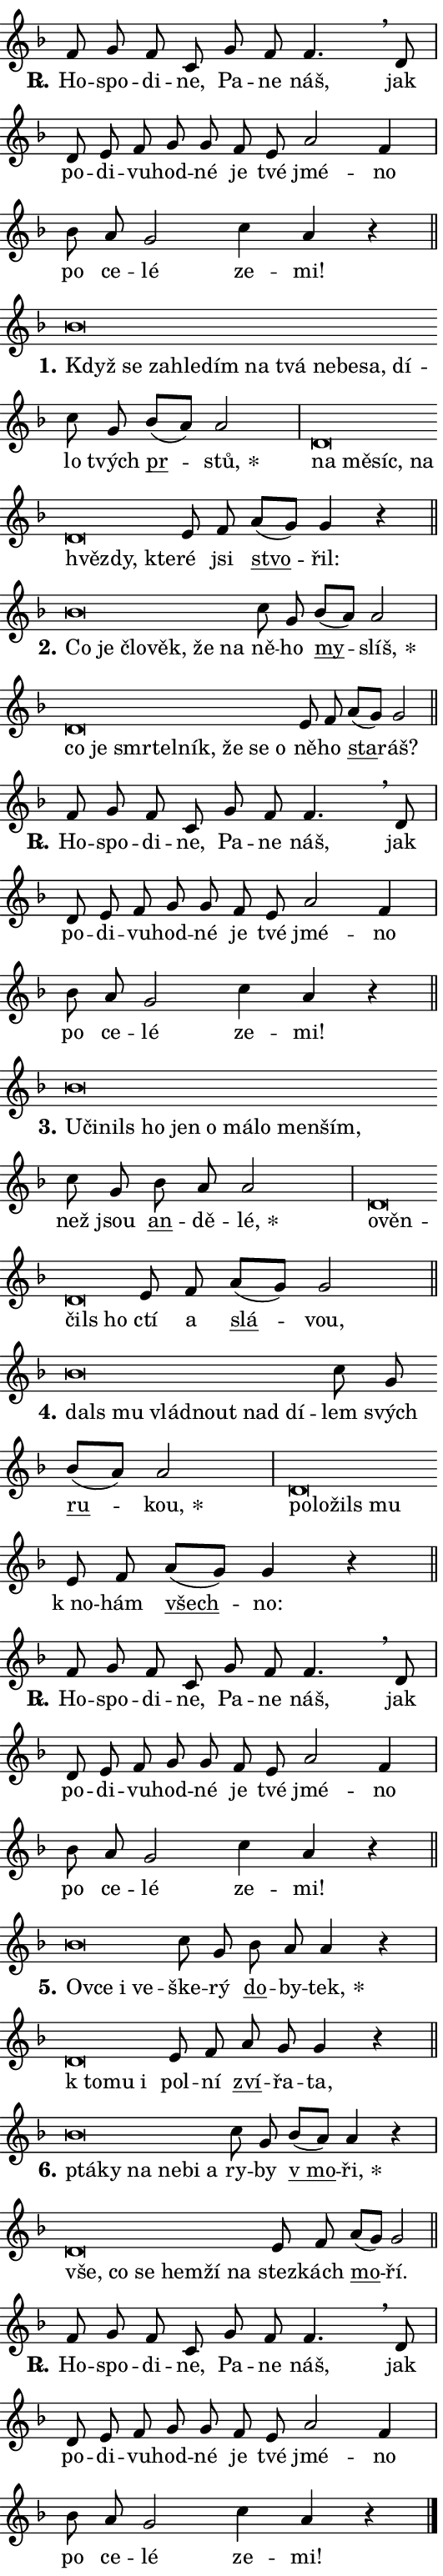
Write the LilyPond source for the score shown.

\version "2.24.0"
\header { tagline = "" }
\paper {
  indent = 0\cm
  top-margin = 0\cm
  right-margin = 0.13\cm % to fit lyric hyphens
  bottom-margin = 0\cm
  left-margin = 0\cm
  paper-width = 9\cm
  page-breaking = #ly:one-page-breaking
  system-system-spacing.basic-distance = #11
  score-system-spacing.basic-distance = #11
  ragged-last = ##f
}


%% Author: Thomas Morley
%% https://lists.gnu.org/archive/html/lilypond-user/2020-05/msg00002.html
#(define (line-position grob)
"Returns position of @var[grob} in current system:
   @code{'start}, if at first time-step
   @code{'end}, if at last time-step
   @code{'middle} otherwise
"
  (let* ((col (ly:item-get-column grob))
         (ln (ly:grob-object col 'left-neighbor))
         (rn (ly:grob-object col 'right-neighbor))
         (col-to-check-left (if (ly:grob? ln) ln col))
         (col-to-check-right (if (ly:grob? rn) rn col))
         (break-dir-left
           (and
             (ly:grob-property col-to-check-left 'non-musical #f)
             (ly:item-break-dir col-to-check-left)))
         (break-dir-right
           (and
             (ly:grob-property col-to-check-right 'non-musical #f)
             (ly:item-break-dir col-to-check-right))))
        (cond ((eqv? 1 break-dir-left) 'start)
              ((eqv? -1 break-dir-right) 'end)
              (else 'middle))))

#(define (tranparent-at-line-position vctor)
  (lambda (grob)
  "Relying on @code{line-position} select the relevant enry from @var{vctor}.
Used to determine transparency,"
    (case (line-position grob)
      ((end) (not (vector-ref vctor 0)))
      ((middle) (not (vector-ref vctor 1)))
      ((start) (not (vector-ref vctor 2))))))

noteHeadBreakVisibility =
#(define-music-function (break-visibility)(vector?)
"Makes @code{NoteHead}s transparent relying on @var{break-visibility}"
#{
  \override NoteHead.transparent =
    #(tranparent-at-line-position break-visibility)
#})

#(define delete-ledgers-for-transparent-note-heads
  (lambda (grob)
    "Reads whether a @code{NoteHead} is transparent.
If so this @code{NoteHead} is removed from @code{'note-heads} from
@var{grob}, which is supposed to be @code{LedgerLineSpanner}.
As a result ledgers are not printed for this @code{NoteHead}"
    (let* ((nhds-array (ly:grob-object grob 'note-heads))
           (nhds-list
             (if (ly:grob-array? nhds-array)
                 (ly:grob-array->list nhds-array)
                 '()))
           ;; Relies on the transparent-property being done before
           ;; Staff.LedgerLineSpanner.after-line-breaking is executed.
           ;; This is fragile ...
           (to-keep
             (remove
               (lambda (nhd)
                 (ly:grob-property nhd 'transparent #f))
               nhds-list)))
      ;; TODO find a better method to iterate over grob-arrays, similiar
      ;; to filter/remove etc for lists
      ;; For now rebuilt from scratch
      (set! (ly:grob-object grob 'note-heads)  '())
      (for-each
        (lambda (nhd)
          (ly:pointer-group-interface::add-grob grob 'note-heads nhd))
        to-keep))))

squashNotes = {
  \override NoteHead.X-extent = #'(-0.2 . 0.2)
  \override NoteHead.Y-extent = #'(-0.75 . 0)
  \override NoteHead.stencil =
    #(lambda (grob)
       (let ((pos (ly:grob-property grob 'staff-position)))
         (begin
           (if (< pos -7) (display "ERROR: Lower brevis then expected\n") (display ""))
           (if (<= pos -6) ly:text-interface::print ly:note-head::print))))
}
unSquashNotes = {
  \revert NoteHead.X-extent
  \revert NoteHead.Y-extent
  \revert NoteHead.stencil
}

hideNotes = \noteHeadBreakVisibility #begin-of-line-visible
unHideNotes = \noteHeadBreakVisibility #all-visible

% work-around for resetting accidentals
% https://lilypond.org/doc/v2.23/Documentation/notation/displaying-rhythms#unmetered-music
cadenzaMeasure = {
  \cadenzaOff
  \partial 1024 s1024
  \cadenzaOn
}

#(define-markup-command (accent layout props text) (markup?)
  "Underline accented syllable"
  (interpret-markup layout props
    #{\markup \override #'(offset . 4.3) \underline { #text }#}))

responsum = \markup \concat {
  "R" \hspace #-1.05 \path #0.1 #'((moveto 0 0.07) (lineto 0.9 0.8)) \hspace #0.05 "."
}

spaceSize = #0.6828661417322834 % exact space size for TeX Gyre Schola

\layout {
  \context {
    \Staff
    \remove "Time_signature_engraver"
    \override LedgerLineSpanner.after-line-breaking = #delete-ledgers-for-transparent-note-heads
  }
  \context {
    \Lyrics {
      \override LyricSpace.minimum-distance = \spaceSize
      \override LyricText.font-name = #"TeX Gyre Schola"
      \override LyricText.font-size = 1
      \override StanzaNumber.font-name = #"TeX Gyre Schola Bold"
      \override StanzaNumber.font-size = 1
    }
  }
  \context {
    \Score 
    \override NoteHead.text =
      #(lambda (grob) 
        (let ((pos (ly:grob-property grob 'staff-position)))
          #{\markup {
            \combine
              \halign #-0.55 \raise #(if (= pos -6) 0 0.5) \override #'(thickness . 2) \draw-line #'(3.2 . 0)
              \musicglyph "noteheads.sM1"
          }#}))
  }
}

% magnetic-lyrics.ily
%
%   written by
%     Jean Abou Samra <jean@abou-samra.fr>
%     Werner Lemberg <wl@gnu.org>
%
%   adapted by
%     Jiri Hon <jiri.hon@gmail.com>
%
% Version 2022-Apr-15

% https://www.mail-archive.com/lilypond-user@gnu.org/msg149350.html

#(define (Left_hyphen_pointer_engraver context)
   "Collect syllable-hyphen-syllable occurrences in lyrics and store
them in properties.  This engraver only looks to the left.  For
example, if the lyrics input is @code{foo -- bar}, it does the
following.

@itemize @bullet
@item
Set the @code{text} property of the @code{LyricHyphen} grob between
@q{foo} and @q{bar} to @code{foo}.

@item
Set the @code{left-hyphen} property of the @code{LyricText} grob with
text @q{foo} to the @code{LyricHyphen} grob between @q{foo} and
@q{bar}.
@end itemize

Use this auxiliary engraver in combination with the
@code{lyric-@/text::@/apply-@/magnetic-@/offset!} hook."
   (let ((hyphen #f)
         (text #f))
     (make-engraver
      (acknowledgers
       ((lyric-syllable-interface engraver grob source-engraver)
        (set! text grob)))
      (end-acknowledgers
       ((lyric-hyphen-interface engraver grob source-engraver)
        ;(when (not (grob::has-interface grob 'lyric-space-interface))
          (set! hyphen grob)));)
      ((stop-translation-timestep engraver)
       (when (and text hyphen)
         (ly:grob-set-object! text 'left-hyphen hyphen))
       (set! text #f)
       (set! hyphen #f)))))

#(define (lyric-text::apply-magnetic-offset! grob)
   "If the space between two syllables is less than the value in
property @code{LyricText@/.details@/.squash-threshold}, move the right
syllable to the left so that it gets concatenated with the left
syllable.

Use this function as a hook for
@code{LyricText@/.after-@/line-@/breaking} if the
@code{Left_@/hyphen_@/pointer_@/engraver} is active."
   (let ((hyphen (ly:grob-object grob 'left-hyphen #f)))
     (when hyphen
       (let ((left-text (ly:spanner-bound hyphen LEFT)))
         (when (grob::has-interface left-text 'lyric-syllable-interface)
           (let* ((common (ly:grob-common-refpoint grob left-text X))
                  (this-x-ext (ly:grob-extent grob common X))
                  (left-x-ext
                   (begin
                     ;; Trigger magnetism for left-text.
                     (ly:grob-property left-text 'after-line-breaking)
                     (ly:grob-extent left-text common X)))
                  ;; `delta` is the gap width between two syllables.
                  (delta (- (interval-start this-x-ext)
                            (interval-end left-x-ext)))
                  (details (ly:grob-property grob 'details))
                  (threshold (assoc-get 'squash-threshold details 0.2)))
             (when (< delta threshold)
               (let* (;; We have to manipulate the input text so that
                      ;; ligatures crossing syllable boundaries are not
                      ;; disabled.  For languages based on the Latin
                      ;; script this is essentially a beautification.
                      ;; However, for non-Western scripts it can be a
                      ;; necessity.
                      (lt (ly:grob-property left-text 'text))
                      (rt (ly:grob-property grob 'text))
                      (is-space (grob::has-interface hyphen 'lyric-space-interface))
                      (space (if is-space " " ""))
                      (extra-delta (if is-space spaceSize 0))
                      ;; Append new syllable.
                      (ltrt-space (if (and (string? lt) (string? rt))
                                (string-append lt space rt)
                                (make-concat-markup (list lt space rt))))
                      ;; Right-align `ltrt` to the right side.
                      (ltrt-space-markup (grob-interpret-markup
                               grob
                               (make-translate-markup
                                (cons (interval-length this-x-ext) 0)
                                (make-right-align-markup ltrt-space)))))
                 (begin
                   ;; Don't print `left-text`.
                   (ly:grob-set-property! left-text 'stencil #f)
                   ;; Set text and stencil (which holds all collected
                   ;; syllables so far) and shift it to the left.
                   (ly:grob-set-property! grob 'text ltrt-space)
                   (ly:grob-set-property! grob 'stencil ltrt-space-markup)
                   (ly:grob-translate-axis! grob (- (- delta extra-delta)) X))))))))))


#(define (lyric-hyphen::displace-bounds-first grob)
   ;; Make very sure this callback isn't triggered too early.
   (let ((left (ly:spanner-bound grob LEFT))
         (right (ly:spanner-bound grob RIGHT)))
     (ly:grob-property left 'after-line-breaking)
     (ly:grob-property right 'after-line-breaking)
     (ly:lyric-hyphen::print grob)))

squashThreshold = #0.4

\layout {
  \context {
    \Lyrics
    \consists #Left_hyphen_pointer_engraver
    \override LyricText.after-line-breaking =
      #lyric-text::apply-magnetic-offset!
    \override LyricHyphen.stencil = #lyric-hyphen::displace-bounds-first
    \override LyricText.details.squash-threshold = \squashThreshold
    \override LyricHyphen.minimum-distance = 0
    \override LyricHyphen.minimum-length = \squashThreshold
  }
}

squashText = \override LyricText.details.squash-threshold = 9999
unSquashText = \override LyricText.details.squash-threshold = \squashThreshold

leftText = \override LyricText.self-alignment-X = #LEFT
unLeftText = \revert LyricText.self-alignment-X

starOffset = #(lambda (grob) 
                (let ((x_offset (ly:self-alignment-interface::aligned-on-x-parent grob)))
                  (if (= x_offset 0) 0 (+ x_offset 1.2))))

star = #(define-music-function (syllable)(string?)
"Append star separator at the end of a syllable"
#{
  \once \override LyricText.X-offset = #starOffset
  \lyricmode { \markup {
    #syllable
    \override #'((font-name . "TeX Gyre Schola Bold")) \hspace #0.2 \lower #0.65 \larger "*"
  } }
#})

starAccent = #(define-music-function (syllable)(string?)
"Append star separator at the end of a syllable and make accent"
#{
  \once \override LyricText.X-offset = #starOffset
  \lyricmode { \markup {
    \accent #syllable
    \override #'((font-name . "TeX Gyre Schola Bold")) \hspace #0.2 \lower #0.65 \larger "*"
  } }
#})

breath = #(define-music-function (syllable)(string?)
"Append breathing indicator at the end of a syllable"
#{
  \lyricmode { \markup { #syllable "+" } }
#})

optionalBreath = #(define-music-function (syllable)(string?)
"Append optional breathing indicator at the end of a syllable"
#{
  \lyricmode { \markup { #syllable "(+)" } }
#})


\score {
    <<
        \new Voice = "melody" { \cadenzaOn \key f \major \relative { f'8 g f c g' f f4. \breathe d8 \cadenzaMeasure \bar "|" d e f g g \bar "" f e \bar "" a2 f4 \cadenzaMeasure \bar "|" bes8 a g2 \bar "" c4 a r \cadenzaMeasure \bar "||" \break } }
        \new Lyrics \lyricsto "melody" { \lyricmode { \set stanza = \responsum
Ho -- spo -- di -- ne, Pa -- ne náš, jak po -- di -- vu -- hod -- né je tvé jmé -- no po ce -- lé ze -- mi! } }
    >>
    \layout {}
}

\score {
    <<
        \new Voice = "melody" { \cadenzaOn \key f \major \relative { \squashNotes bes'\breve*1/16 \hideNotes \breve*1/16 \bar "" \breve*1/16 \bar "" \breve*1/16 \bar "" \breve*1/16 \bar "" \breve*1/16 \bar "" \breve*1/16 \bar "" \breve*1/16 \bar "" \breve*1/16 \bar "" \breve*1/16 \breve*1/16 \bar "" \unHideNotes \unSquashNotes c8 g \bar "" bes[( a)] a2 \cadenzaMeasure \bar "|" \squashNotes d,\breve*1/16 \hideNotes \breve*1/16 \bar "" \breve*1/16 \bar "" \breve*1/16 \bar "" \breve*1/16 \bar "" \breve*1/16 \breve*1/16 \bar "" \unHideNotes \unSquashNotes e8 f \bar "" a[( g)] g4 r \cadenzaMeasure \bar "||" \break } }
        \new Lyrics \lyricsto "melody" { \lyricmode { \set stanza = "1."
\leftText Když \squashText se za -- hle -- dím na tvá ne -- be -- sa, dí -- \unLeftText \unSquashText lo tvých \markup \accent pr -- \star stů, \leftText na \squashText mě -- síc, na hvěz -- dy, kte -- \unLeftText \unSquashText ré jsi \markup \accent stvo -- řil: } }
    >>
    \layout {}
}

\score {
    <<
        \new Voice = "melody" { \cadenzaOn \key f \major \relative { \squashNotes bes'\breve*1/16 \hideNotes \breve*1/16 \bar "" \breve*1/16 \bar "" \breve*1/16 \bar "" \breve*1/16 \breve*1/16 \bar "" \unHideNotes \unSquashNotes c8 g \bar "" bes[( a)] a2 \cadenzaMeasure \bar "|" \squashNotes d,\breve*1/16 \hideNotes \breve*1/16 \bar "" \breve*1/16 \bar "" \breve*1/16 \bar "" \breve*1/16 \bar "" \breve*1/16 \bar "" \breve*1/16 \breve*1/16 \bar "" \unHideNotes \unSquashNotes e8 f \bar "" a[( g)] g2 \cadenzaMeasure \bar "||" \break } }
        \new Lyrics \lyricsto "melody" { \lyricmode { \set stanza = "2."
\leftText Co \squashText je člo -- věk, že na \unLeftText \unSquashText ně -- ho \markup \accent my -- \star slíš, \leftText co \squashText je smr -- tel -- ník, že se o \unLeftText \unSquashText ně -- ho \markup \accent sta -- ráš? } }
    >>
    \layout {}
}

\score {
    <<
        \new Voice = "melody" { \cadenzaOn \key f \major \relative { f'8 g f c g' f f4. \breathe d8 \cadenzaMeasure \bar "|" d e f g g \bar "" f e \bar "" a2 f4 \cadenzaMeasure \bar "|" bes8 a g2 \bar "" c4 a r \cadenzaMeasure \bar "||" \break } }
        \new Lyrics \lyricsto "melody" { \lyricmode { \set stanza = \responsum
Ho -- spo -- di -- ne, Pa -- ne náš, jak po -- di -- vu -- hod -- né je tvé jmé -- no po ce -- lé ze -- mi! } }
    >>
    \layout {}
}

\score {
    <<
        \new Voice = "melody" { \cadenzaOn \key f \major \relative { \squashNotes bes'\breve*1/16 \hideNotes \breve*1/16 \bar "" \breve*1/16 \bar "" \breve*1/16 \bar "" \breve*1/16 \bar "" \breve*1/16 \bar "" \breve*1/16 \bar "" \breve*1/16 \bar "" \breve*1/16 \breve*1/16 \bar "" \unHideNotes \unSquashNotes c8 g \bar "" bes a a2 \cadenzaMeasure \bar "|" \squashNotes d,\breve*1/16 \hideNotes \breve*1/16 \bar "" \breve*1/16 \breve*1/16 \bar "" \unHideNotes \unSquashNotes e8 f \bar "" a[( g)] g2 \cadenzaMeasure \bar "||" \break } }
        \new Lyrics \lyricsto "melody" { \lyricmode { \set stanza = "3."
\leftText U -- \squashText či -- nils ho jen o má -- lo men -- ším, \unLeftText \unSquashText než jsou \markup \accent an -- dě -- \star lé, \leftText o -- \squashText věn -- čils ho \unLeftText \unSquashText ctí a \markup \accent slá -- vou, } }
    >>
    \layout {}
}

\score {
    <<
        \new Voice = "melody" { \cadenzaOn \key f \major \relative { \squashNotes bes'\breve*1/16 \hideNotes \breve*1/16 \bar "" \breve*1/16 \bar "" \breve*1/16 \bar "" \breve*1/16 \breve*1/16 \bar "" \unHideNotes \unSquashNotes c8 g \bar "" bes[( a)] a2 \cadenzaMeasure \bar "|" \squashNotes d,\breve*1/16 \hideNotes \breve*1/16 \bar "" \breve*1/16 \breve*1/16 \bar "" \unHideNotes \unSquashNotes e8 f \bar "" a[( g)] g4 r \cadenzaMeasure \bar "||" \break } }
        \new Lyrics \lyricsto "melody" { \lyricmode { \set stanza = "4."
\leftText dals \squashText mu vlád -- nout nad dí -- \unLeftText \unSquashText lem svých \markup \accent ru -- \star kou, \leftText po -- \squashText lo -- žils mu \unLeftText \unSquashText "k no" -- hám \markup \accent všech -- no: } }
    >>
    \layout {}
}

\score {
    <<
        \new Voice = "melody" { \cadenzaOn \key f \major \relative { f'8 g f c g' f f4. \breathe d8 \cadenzaMeasure \bar "|" d e f g g \bar "" f e \bar "" a2 f4 \cadenzaMeasure \bar "|" bes8 a g2 \bar "" c4 a r \cadenzaMeasure \bar "||" \break } }
        \new Lyrics \lyricsto "melody" { \lyricmode { \set stanza = \responsum
Ho -- spo -- di -- ne, Pa -- ne náš, jak po -- di -- vu -- hod -- né je tvé jmé -- no po ce -- lé ze -- mi! } }
    >>
    \layout {}
}

\score {
    <<
        \new Voice = "melody" { \cadenzaOn \key f \major \relative { \squashNotes bes'\breve*1/16 \hideNotes \breve*1/16 \bar "" \breve*1/16 \breve*1/16 \bar "" \unHideNotes \unSquashNotes c8 g \bar "" bes a a4 r \cadenzaMeasure \bar "|" \squashNotes d,\breve*1/16 \hideNotes \breve*1/16 \breve*1/16 \bar "" \unHideNotes \unSquashNotes e8 f \bar "" a g g4 r \cadenzaMeasure \bar "||" \break } }
        \new Lyrics \lyricsto "melody" { \lyricmode { \set stanza = "5."
\leftText Ov -- \squashText ce i ve -- \unLeftText \unSquashText ške -- rý \markup \accent do -- by -- \star tek, \leftText "k to" -- \squashText mu i \unLeftText \unSquashText pol -- ní \markup \accent zví -- řa -- ta, } }
    >>
    \layout {}
}

\score {
    <<
        \new Voice = "melody" { \cadenzaOn \key f \major \relative { \squashNotes bes'\breve*1/16 \hideNotes \breve*1/16 \bar "" \breve*1/16 \bar "" \breve*1/16 \bar "" \breve*1/16 \breve*1/16 \bar "" \unHideNotes \unSquashNotes c8 g \bar "" bes[( a)] a4 r \cadenzaMeasure \bar "|" \squashNotes d,\breve*1/16 \hideNotes \breve*1/16 \bar "" \breve*1/16 \bar "" \breve*1/16 \bar "" \breve*1/16 \breve*1/16 \bar "" \unHideNotes \unSquashNotes e8 f \bar "" a[( g)] g2 \cadenzaMeasure \bar "||" \break } }
        \new Lyrics \lyricsto "melody" { \lyricmode { \set stanza = "6."
\leftText ptá -- \squashText ky na ne -- bi a \unLeftText \unSquashText ry -- by \markup \accent "v mo" -- \star ři, \leftText vše, \squashText co se hem -- ží na \unLeftText \unSquashText stez -- kách \markup \accent mo -- ří. } }
    >>
    \layout {}
}

\score {
    <<
        \new Voice = "melody" { \cadenzaOn \key f \major \relative { f'8 g f c g' f f4. \breathe d8 \cadenzaMeasure \bar "|" d e f g g \bar "" f e \bar "" a2 f4 \cadenzaMeasure \bar "|" bes8 a g2 \bar "" c4 a r \cadenzaMeasure \bar "||" \break } \bar "|." }
        \new Lyrics \lyricsto "melody" { \lyricmode { \set stanza = \responsum
Ho -- spo -- di -- ne, Pa -- ne náš, jak po -- di -- vu -- hod -- né je tvé jmé -- no po ce -- lé ze -- mi! } }
    >>
    \layout {}
}
